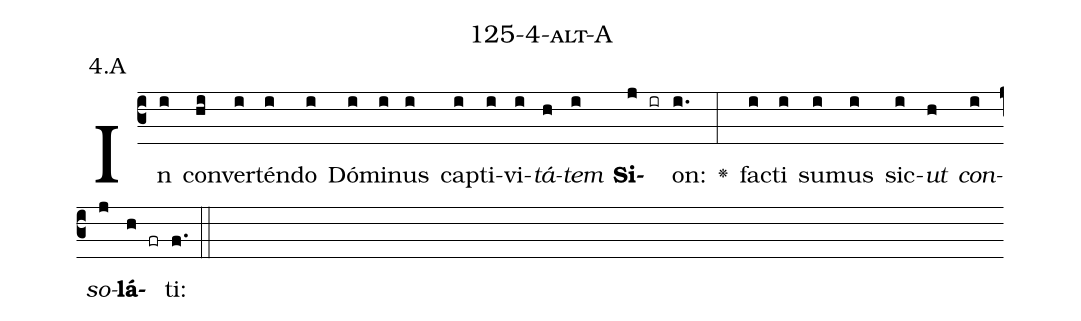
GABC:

name: 125-4-alt-A;
annotation: 4.A;
%%
(c3)In(i) con(hi)ver(i)tén(i)do(i) Dó(i)mi(i)nus(i) cap(i)ti(i)vi(i)<i>tá</i>(h)<i>tem</i>(i) <b>Si</b>(j ir)on:(i.) <v>\greheightstar</v>(:) fac(i)ti(i) su(i)mus(i) sic(i)<i>ut</i>(h) <i>con</i>(i)<i>so</i>(j)<b>lá</b>(h fr)ti:(f.) (::)


%E(i) u(h) o(i) u(j) a(h) e.(f.) (::)
